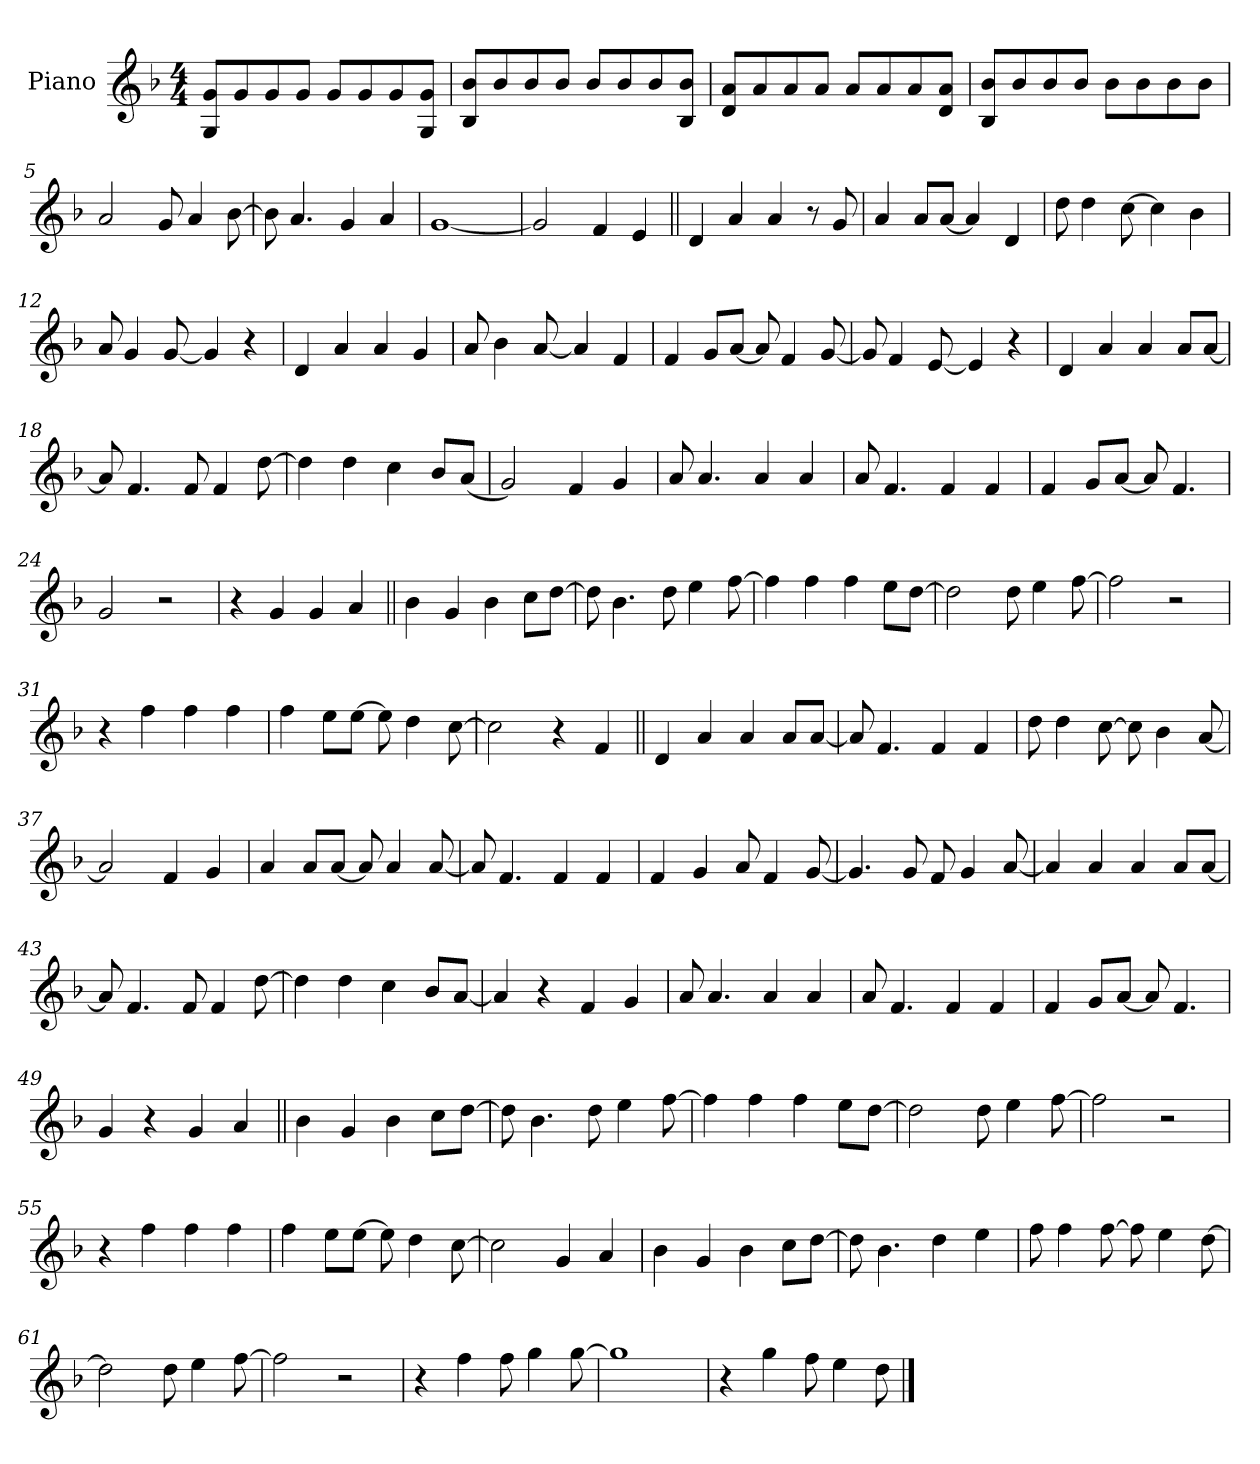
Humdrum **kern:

**kern
*part1
*staff1
*I"Piano
*I'Pno.
*clefG2
*k[b-]
*M4/4
*MM176
=1
8G 8gL
8g
8g
8gJ
8gL
8g
8g
8G 8gJ
=2
8B- 8b-L
8b-
8b-
8b-J
8b-L
8b-
8b-
8B- 8b-J
=3
8d 8aL
8a
8a
8aJ
8aL
8a
8a
8d 8aJ
=4
8B- 8b-L
8b-
8b-
8b-J
8b-L
8b-
8b-
8b-J
=5
2a
8g
4a
[8b-
=6
8b-]
4.a
4g
4a
=7
[1g
=8
2g]
4f
4e
=9||
4d
4a
4a
8r
8g
=10
4a
8aL
[8aJ
4a]
4d
=11
8dd
4dd
[8cc
4cc]
4b-
=12
8a
4g
[8g
4g]
4r
=13
4d
4a
4a
4g
=14
8a
4b-
[8a
4a]
4f
=15
4f
8gL
[8aJ
8a]
4f
[8g
=16
8g]
4f
[8e
4e]
4r
=17
4d
4a
4a
8aL
[8aJ
=18
8a]
4.f
8f
4f
[8dd
=19
4dd]
4dd
4cc
8b-L
(8aJ
=20
2g)
4f
4g
=21
8a
4.a
4a
4a
=22
8a
4.f
4f
4f
=23
4f
8gL
[8aJ
8a]
4.f
=24
2g
2r
=25
4r
4g
4g
4a
=26||
4b-
4g
4b-
8ccL
[8ddJ
=27
8dd]
4.b-
8dd
4ee
[8ff
=28
4ff]
4ff
4ff
8eeL
[8ddJ
=29
2dd]
8dd
4ee
[8ff
=30
2ff]
2r
=31
4r
4ff
4ff
4ff
=32
4ff
8eeL
[8eeJ
8ee]
4dd
[8cc
=33
2cc]
4r
4f
=34||
4d
4a
4a
8aL
[8aJ
=35
8a]
4.f
4f
4f
=36
8dd
4dd
[8cc
8cc]
4b-
[8a
=37
2a]
4f
4g
=38
4a
8aL
[8aJ
8a]
4a
[8a
=39
8a]
4.f
4f
4f
=40
4f
4g
8a
4f
[8g
=41
4.g]
8g
8f
4g
[8a
=42
4a]
4a
4a
8aL
[8aJ
=43
8a]
4.f
8f
4f
[8dd
=44
4dd]
4dd
4cc
8b-L
[8aJ
=45
4a]
4r
4f
4g
=46
8a
4.a
4a
4a
=47
8a
4.f
4f
4f
=48
4f
8gL
[8aJ
8a]
4.f
=49
4g
4r
4g
4a
=50||
4b-
4g
4b-
8ccL
[8ddJ
=51
8dd]
4.b-
8dd
4ee
[8ff
=52
4ff]
4ff
4ff
8eeL
[8ddJ
=53
2dd]
8dd
4ee
[8ff
=54
2ff]
2r
=55
4r
4ff
4ff
4ff
=56
4ff
8eeL
[8eeJ
8ee]
4dd
[8cc
=57
2cc]
4g
4a
=58
4b-
4g
4b-
8ccL
[8ddJ
=59
8dd]
4.b-
4dd
4ee
=60
8ff
4ff
[8ff
8ff]
4ee
[8dd
=61
2dd]
8dd
4ee
[8ff
=62
2ff]
2r
=63
4r
4ff
8ff
4gg
[8gg
=64
1gg]
=65
4r
4gg
8ff
4ee
8dd
==
*-
